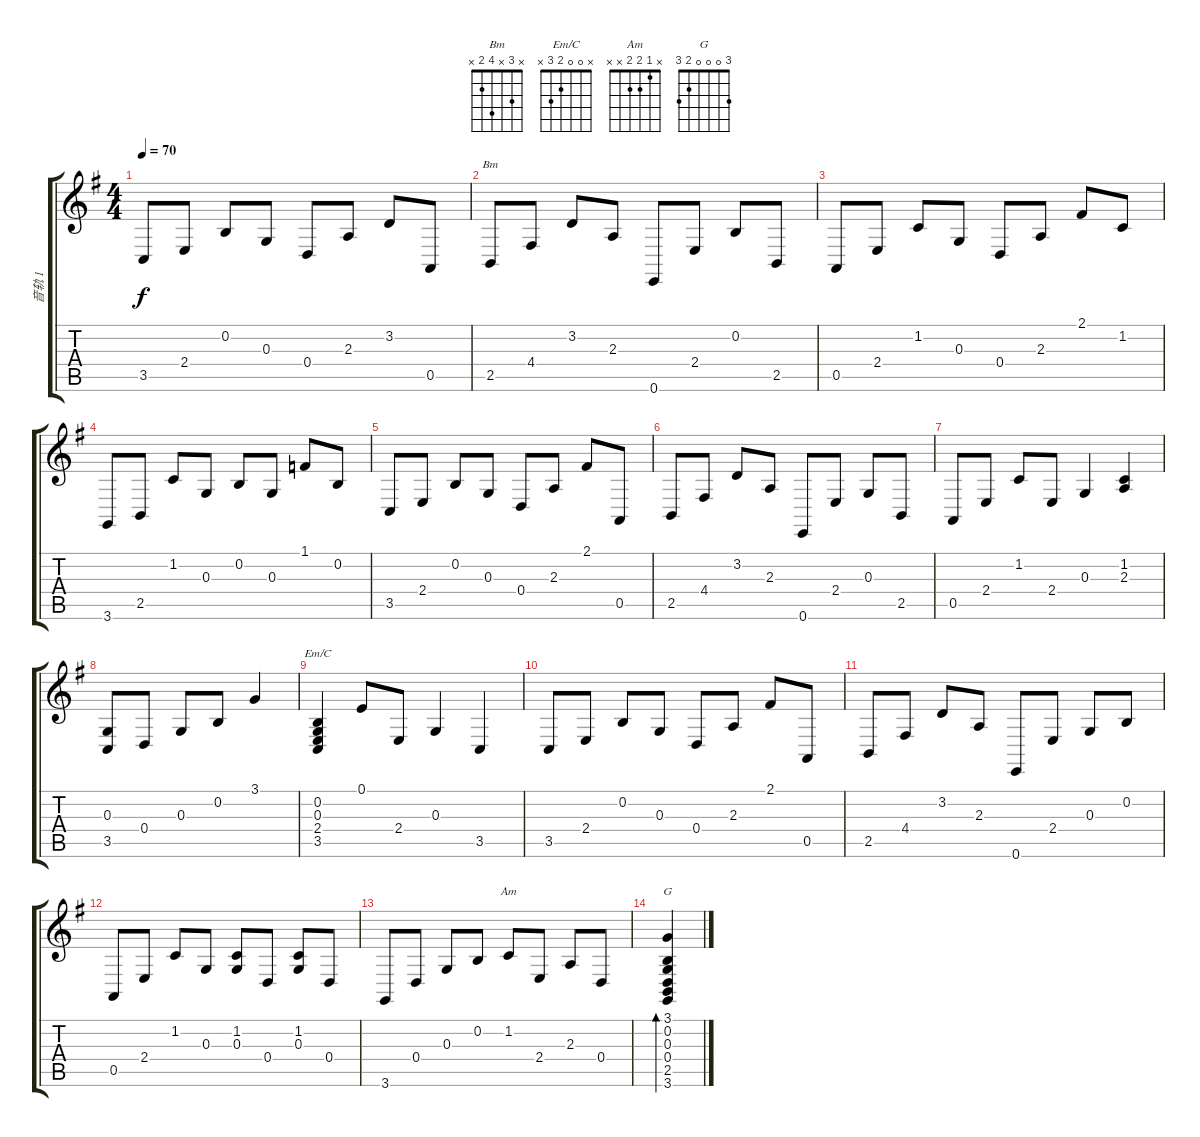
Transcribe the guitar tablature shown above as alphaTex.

\track ("音轨 1" "音轨 1") {instrument brightacousticpiano}
\staff {score tabs}
\tuning (E4 B3 G3 D3 A2 E2) {hide}
\chord ("Bm" x 3 x 4 2 x)
\chord ("Em/C" x 0 0 2 3 x)
\chord ("Am" x 1 2 2 x x)
\chord ("G" 3 0 0 0 2 3)
\ts (4 4)
\tempo 70
\clef g2
\ks g
3.5.8{dy f} 2.4.8 0.2.8 0.3.8 0.4.8 2.3.8 3.2.8 0.5.8 |
2.5.8{ch "Bm"} 4.4.8 3.2.8 2.3.8 0.6.8 2.4.8 0.2.8 2.5.8 |
0.5.8 2.4.8 1.2.8 0.3.8 0.4.8 2.3.8 2.1.8 1.2.8 |
3.6.8 2.5.8 1.2.8 0.3.8 0.2.8 0.3.8 1.1.8 0.2.8 |
3.5.8 2.4.8 0.2.8 0.3.8 0.4.8 2.3.8 2.1.8 0.5.8 |
2.5.8 4.4.8 3.2.8 2.3.8 0.6.8 2.4.8 0.3.8 2.5.8 |
0.5.8 2.4.8 1.2.8 2.4.8 0.3.4 (1.2 2.3).4 |
(0.3 3.5).8 0.4.8 0.3.8 0.2.8 3.1.4 |
(0.2 0.3 2.4 3.5).4{ch "Em/C"} 0.1.8 2.4.8 0.3.4 3.5.4 |
3.5.8 2.4.8 0.2.8 0.3.8 0.4.8 2.3.8 2.1.8 0.5.8 |
2.5.8 4.4.8 3.2.8 2.3.8 0.6.8 2.4.8 0.3.8 0.2.8 |
0.5.8 2.4.8 1.2.8 0.3.8 (1.2 0.3).8 0.4.8 (1.2 0.3).8 0.4.8 |
3.6.8 0.4.8 0.3.8 0.2.8 1.2.8{ch "Am"} 2.4.8 2.3.8 0.4.8 |
(3.1 0.2 0.3 0.4 2.5 3.6).4{bd 240 ch "G"}
